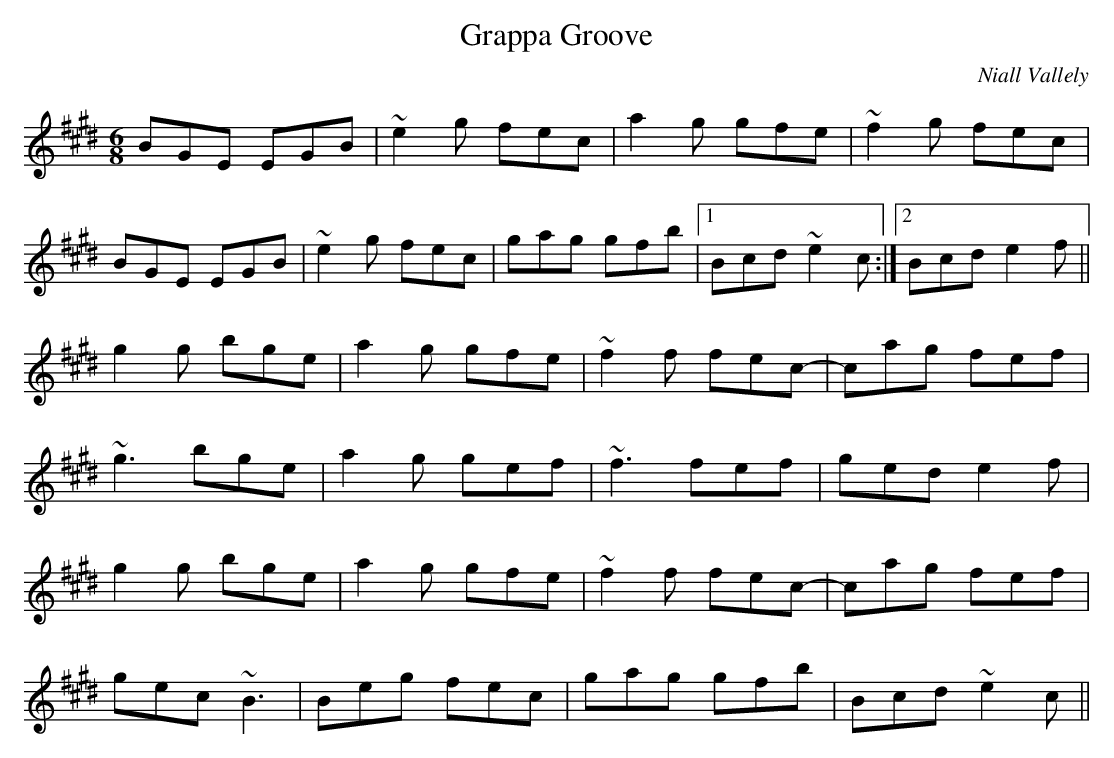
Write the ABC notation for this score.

X:1
T:Grappa Groove
M:6/8
L:1/8
C:Niall Vallely
K:E
BGE EGB|~e2g fec|a2g gfe|~f2g fec|
!BGE EGB|~e2g fec|gag gfb|1Bcd ~e2c:|2Bcd e2f||
!g2g bge|a2g gfe|~f2f fec-|cag fef|
!~g3 bge|a2g gef|~f3 fef|ged e2f|
!g2g bge|a2g gfe|~f2f fec-|cag fef|
!gec ~B3|Beg fec|gag gfb|Bcd ~e2c||
